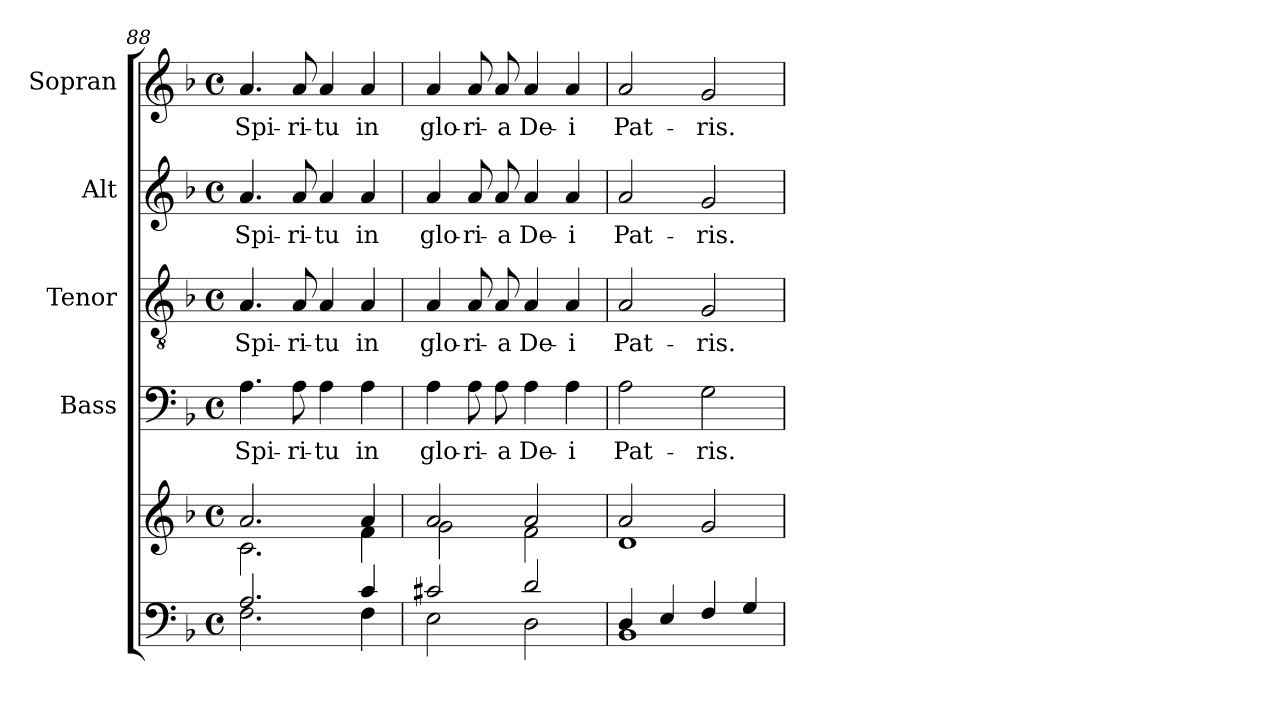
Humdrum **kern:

**kern	**kern	**kern	**text	**kern	**text	**kern	**text	**kern	**text
*part5	*part5	*part4	*part4	*part3	*part3	*part2	*part2	*part1	*part1
*staff6	*staff5	*staff4	*staff4	*staff3	*staff3	*staff2	*staff2	*staff1	*staff1
*	*	*I"Bass	*	*I"Tenor	*	*I"Alt	*	*I"Sopran	*
*	*	*I'B.	*	*I'T.	*	*I'A.	*	*I'S.	*
*clefF4	*clefG2	*clefF4	*	*clefGv2	*	*clefG2	*	*clefG2	*
*k[b-]	*k[b-]	*k[b-]	*	*k[b-]	*	*k[b-]	*	*k[b-]	*
*F:	*F:	*F:	*	*F:	*	*F:	*	*F:	*
*M4/4	*M4/4	*M4/4	*	*M4/4	*	*M4/4	*	*M4/4	*
*met(c)	*met(c)	*met(c)	*	*met(c)	*	*met(c)	*	*met(c)	*
=88	=88	=88	=88	=88	=88	=88	=88	=88	=88
*^	*^	*	*	*	*	*	*	*	*
!	!	!	!	!	!LO:LY:b	!	!LO:LY:b	!	!LO:LY:b	!	!LO:LY:b
2.A/	2.F\	2.a/	2.c\	4.A\	Spi-	4.A/	Spi-	4.a/	Spi-	4.a/	Spi-
!	!	!	!	!	!LO:LY:b	!	!LO:LY:b	!	!LO:LY:b	!	!LO:LY:b
.	.	.	.	8A\	-ri-	8A/	-ri-	8a/	-ri-	8a/	-ri-
!	!	!	!	!	!LO:LY:b	!	!LO:LY:b	!	!LO:LY:b	!	!LO:LY:b
.	.	.	.	4A\	-tu	4A/	-tu	4a/	-tu	4a/	-tu
!	!	!	!	!	!LO:LY:b	!	!LO:LY:b	!	!LO:LY:b	!	!LO:LY:b
4c/	4F\	4a/	4f\	4A\	in	4A/	in	4a/	in	4a/	in
!!LO:LB:g=z
=89	=89	=89	=89	=89	=89	=89	=89	=89	=89	=89	=89
!	!	!	!	!	!LO:LY:b	!	!LO:LY:b	!	!LO:LY:b	!	!LO:LY:b
2c#X/	2E\	2a/	2g\	4A\	glo-	4A/	glo-	4a/	glo-	4a/	glo-
!	!	!	!	!	!LO:LY:b	!	!LO:LY:b	!	!LO:LY:b	!	!LO:LY:b
.	.	.	.	8A\	-ri-	8A/	-ri-	8a/	-ri-	8a/	-ri-
!	!	!	!	!	!LO:LY:b	!	!LO:LY:b	!	!LO:LY:b	!	!LO:LY:b
.	.	.	.	8A\	-a	8A/	-a	8a/	-a	8a/	-a
!	!	!	!	!	!LO:LY:b	!	!LO:LY:b	!	!LO:LY:b	!	!LO:LY:b
2d/	2D\	2a/	2f\	4A\	De-	4A/	De-	4a/	De-	4a/	De-
!	!	!	!	!	!LO:LY:b	!	!LO:LY:b	!	!LO:LY:b	!	!LO:LY:b
.	.	.	.	4A\	-i	4A/	-i	4a/	-i	4a/	-i
=90	=90	=90	=90	=90	=90	=90	=90	=90	=90	=90	=90
!	!	!	!	!	!LO:LY:b	!	!LO:LY:b	!	!LO:LY:b	!	!LO:LY:b
4D/	1BB-	2a/	1d	2A\	Pat-	2A/	Pat-	2a/	Pat-	2a/	Pat-
4E/	.	.	.	.	.	.	.	.	.	.	.
!	!	!	!	!	!LO:LY:b	!	!LO:LY:b	!	!LO:LY:b	!	!LO:LY:b
4F/	.	2g/	.	2G\	-ris.	2G/	-ris.	2g/	-ris.	2g/	-ris.
4G/	.	.	.	.	.	.	.	.	.	.	.
*v	*v	*	*	*	*	*	*	*	*	*	*
*	*v	*v	*	*	*	*	*	*	*	*
=	=	=	=	=	=	=	=	=	=
*-	*-	*-	*-	*-	*-	*-	*-	*-	*-
